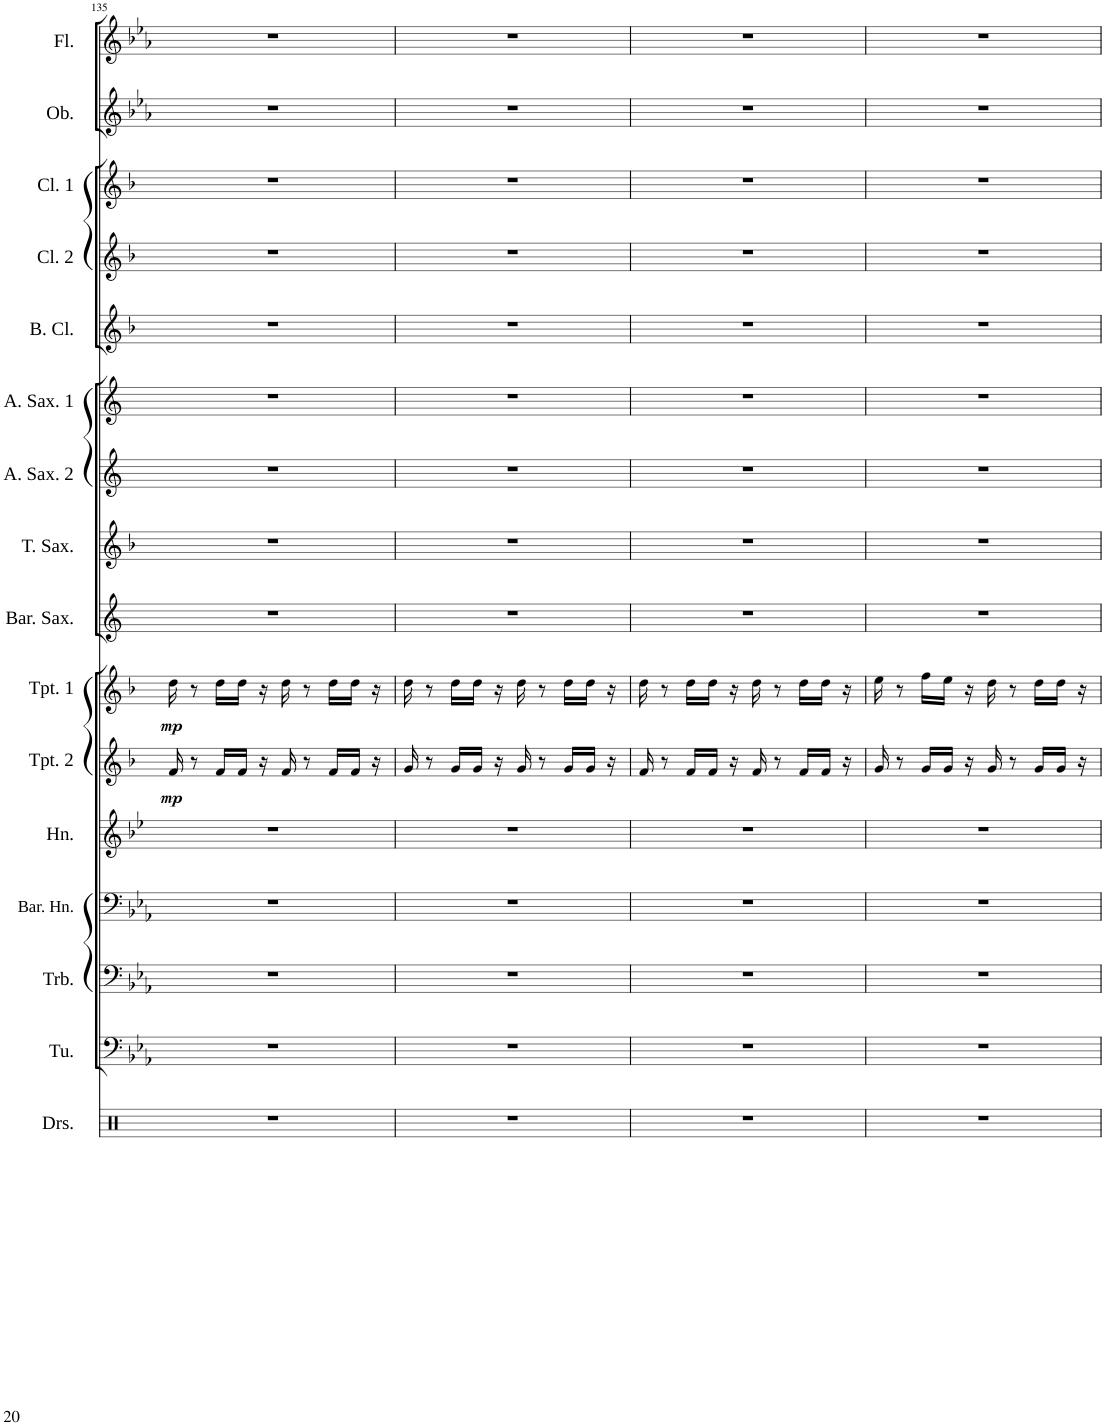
**kern	**kern	**kern	**kern	**kern	**kern	**dynam	**kern	**dynam	**kern	**kern	**kern	**kern	**kern	**kern	**kern	**kern	**kern
*part16	*part15	*part14	*part13	*part12	*part11	*part11	*part10	*part10	*part9	*part8	*part7	*part6	*part5	*part4	*part3	*part2	*part1
*staff16	*staff15	*staff14	*staff13	*staff12	*staff11	*staff11	*staff10	*staff10	*staff9	*staff8	*staff7	*staff6	*staff5	*staff4	*staff3	*staff2	*staff1
*I"Drumset	*I"Tuba	*I"Trombone	*I"Baritone Horn	*I"Horn	*I"Trumpet 2	*	*I"Trumpet 1	*	*I"Baritone Saxophone	*I"Tenor Saxophone	*I"Alto Saxophone 2	*I"Alto Saxophone 1	*I"Bass Clarinet	*I"Clarinet 2	*I"Clarinet 1	*I"Oboe	*I"Flute
*I'Drs.	*I'Tu.	*I'Trb.	*I'Bar. Hn.	*I'Hn.	*I'Tpt. 2	*	*I'Tpt. 1	*	*I'Bar. Sax.	*I'T. Sax.	*I'A. Sax. 2	*I'A. Sax. 1	*I'B. Cl.	*I'Cl. 2	*I'Cl. 1	*I'Ob.	*I'Fl.
!!LO:PB:g=z
*clefX	*clefF4	*clefF4	*clefF4	*clefG2	*clefG2	*	*clefG2	*	*clefG2	*clefG2	*clefG2	*clefG2	*clefG2	*clefG2	*clefG2	*clefG2	*clefG2
*	*	*	*Trd4c7	*Trd4c7	*Trd1c2	*	*Trd1c2	*	*Trd12c21	*Trd8c14	*Trd5c9	*Trd5c9	*Trd8c14	*Trd1c2	*Trd1c2	*	*
*k[]	*k[b-e-a-]	*k[b-e-a-]	*k[b-e-a-]	*k[b-e-]	*k[b-]	*	*k[b-]	*	*k[]	*k[b-]	*k[]	*k[]	*k[b-]	*k[b-]	*k[b-]	*k[b-e-a-]	*k[b-e-a-]
*M6/8	*M6/8	*M6/8	*M6/8	*M6/8	*M6/8	*	*M6/8	*	*M6/8	*M6/8	*M6/8	*M6/8	*M6/8	*M6/8	*M6/8	*M6/8	*M6/8
=135	=135	=135	=135	=135	=135	=135	=135	=135	=135	=135	=135	=135	=135	=135	=135	=135	=135
!	!	!	!	!	!	!LO:DY:b	!	!LO:DY:b	!	!	!	!	!	!	!	!	!
2.r	2.r	2.r	2.r	2.r	16f/	mp	16dd\	mp	2.r	2.r	2.r	2.r	2.r	2.r	2.r	2.r	2.r
.	.	.	.	.	8r	.	8r	.	.	.	.	.	.	.	.	.	.
.	.	.	.	.	16f/LL	.	16dd\LL	.	.	.	.	.	.	.	.	.	.
.	.	.	.	.	16f/JJ	.	16dd\JJ	.	.	.	.	.	.	.	.	.	.
.	.	.	.	.	16r	.	16r	.	.	.	.	.	.	.	.	.	.
.	.	.	.	.	16f/	.	16dd\	.	.	.	.	.	.	.	.	.	.
.	.	.	.	.	8r	.	8r	.	.	.	.	.	.	.	.	.	.
.	.	.	.	.	16f/LL	.	16dd\LL	.	.	.	.	.	.	.	.	.	.
.	.	.	.	.	16f/JJ	.	16dd\JJ	.	.	.	.	.	.	.	.	.	.
.	.	.	.	.	16r	.	16r	.	.	.	.	.	.	.	.	.	.
=136	=136	=136	=136	=136	=136	=136	=136	=136	=136	=136	=136	=136	=136	=136	=136	=136	=136
2.r	2.r	2.r	2.r	2.r	16g/	.	16dd\	.	2.r	2.r	2.r	2.r	2.r	2.r	2.r	2.r	2.r
.	.	.	.	.	8r	.	8r	.	.	.	.	.	.	.	.	.	.
.	.	.	.	.	16g/LL	.	16dd\LL	.	.	.	.	.	.	.	.	.	.
.	.	.	.	.	16g/JJ	.	16dd\JJ	.	.	.	.	.	.	.	.	.	.
.	.	.	.	.	16r	.	16r	.	.	.	.	.	.	.	.	.	.
.	.	.	.	.	16g/	.	16dd\	.	.	.	.	.	.	.	.	.	.
.	.	.	.	.	8r	.	8r	.	.	.	.	.	.	.	.	.	.
.	.	.	.	.	16g/LL	.	16dd\LL	.	.	.	.	.	.	.	.	.	.
.	.	.	.	.	16g/JJ	.	16dd\JJ	.	.	.	.	.	.	.	.	.	.
.	.	.	.	.	16r	.	16r	.	.	.	.	.	.	.	.	.	.
=137	=137	=137	=137	=137	=137	=137	=137	=137	=137	=137	=137	=137	=137	=137	=137	=137	=137
2.r	2.r	2.r	2.r	2.r	16f/	.	16dd\	.	2.r	2.r	2.r	2.r	2.r	2.r	2.r	2.r	2.r
.	.	.	.	.	8r	.	8r	.	.	.	.	.	.	.	.	.	.
.	.	.	.	.	16f/LL	.	16dd\LL	.	.	.	.	.	.	.	.	.	.
.	.	.	.	.	16f/JJ	.	16dd\JJ	.	.	.	.	.	.	.	.	.	.
.	.	.	.	.	16r	.	16r	.	.	.	.	.	.	.	.	.	.
.	.	.	.	.	16f/	.	16dd\	.	.	.	.	.	.	.	.	.	.
.	.	.	.	.	8r	.	8r	.	.	.	.	.	.	.	.	.	.
.	.	.	.	.	16f/LL	.	16dd\LL	.	.	.	.	.	.	.	.	.	.
.	.	.	.	.	16f/JJ	.	16dd\JJ	.	.	.	.	.	.	.	.	.	.
.	.	.	.	.	16r	.	16r	.	.	.	.	.	.	.	.	.	.
=138	=138	=138	=138	=138	=138	=138	=138	=138	=138	=138	=138	=138	=138	=138	=138	=138	=138
2.r	2.r	2.r	2.r	2.r	16g/	.	16ee\	.	2.r	2.r	2.r	2.r	2.r	2.r	2.r	2.r	2.r
.	.	.	.	.	8r	.	8r	.	.	.	.	.	.	.	.	.	.
.	.	.	.	.	16g/LL	.	16ff\LL	.	.	.	.	.	.	.	.	.	.
.	.	.	.	.	16g/JJ	.	16ee\JJ	.	.	.	.	.	.	.	.	.	.
.	.	.	.	.	16r	.	16r	.	.	.	.	.	.	.	.	.	.
.	.	.	.	.	16g/	.	16dd\	.	.	.	.	.	.	.	.	.	.
.	.	.	.	.	8r	.	8r	.	.	.	.	.	.	.	.	.	.
.	.	.	.	.	16g/LL	.	16dd\LL	.	.	.	.	.	.	.	.	.	.
.	.	.	.	.	16g/JJ	.	16dd\JJ	.	.	.	.	.	.	.	.	.	.
.	.	.	.	.	16r	.	16r	.	.	.	.	.	.	.	.	.	.
=	=	=	=	=	=	=	=	=	=	=	=	=	=	=	=	=	=
*-	*-	*-	*-	*-	*-	*-	*-	*-	*-	*-	*-	*-	*-	*-	*-	*-	*-
